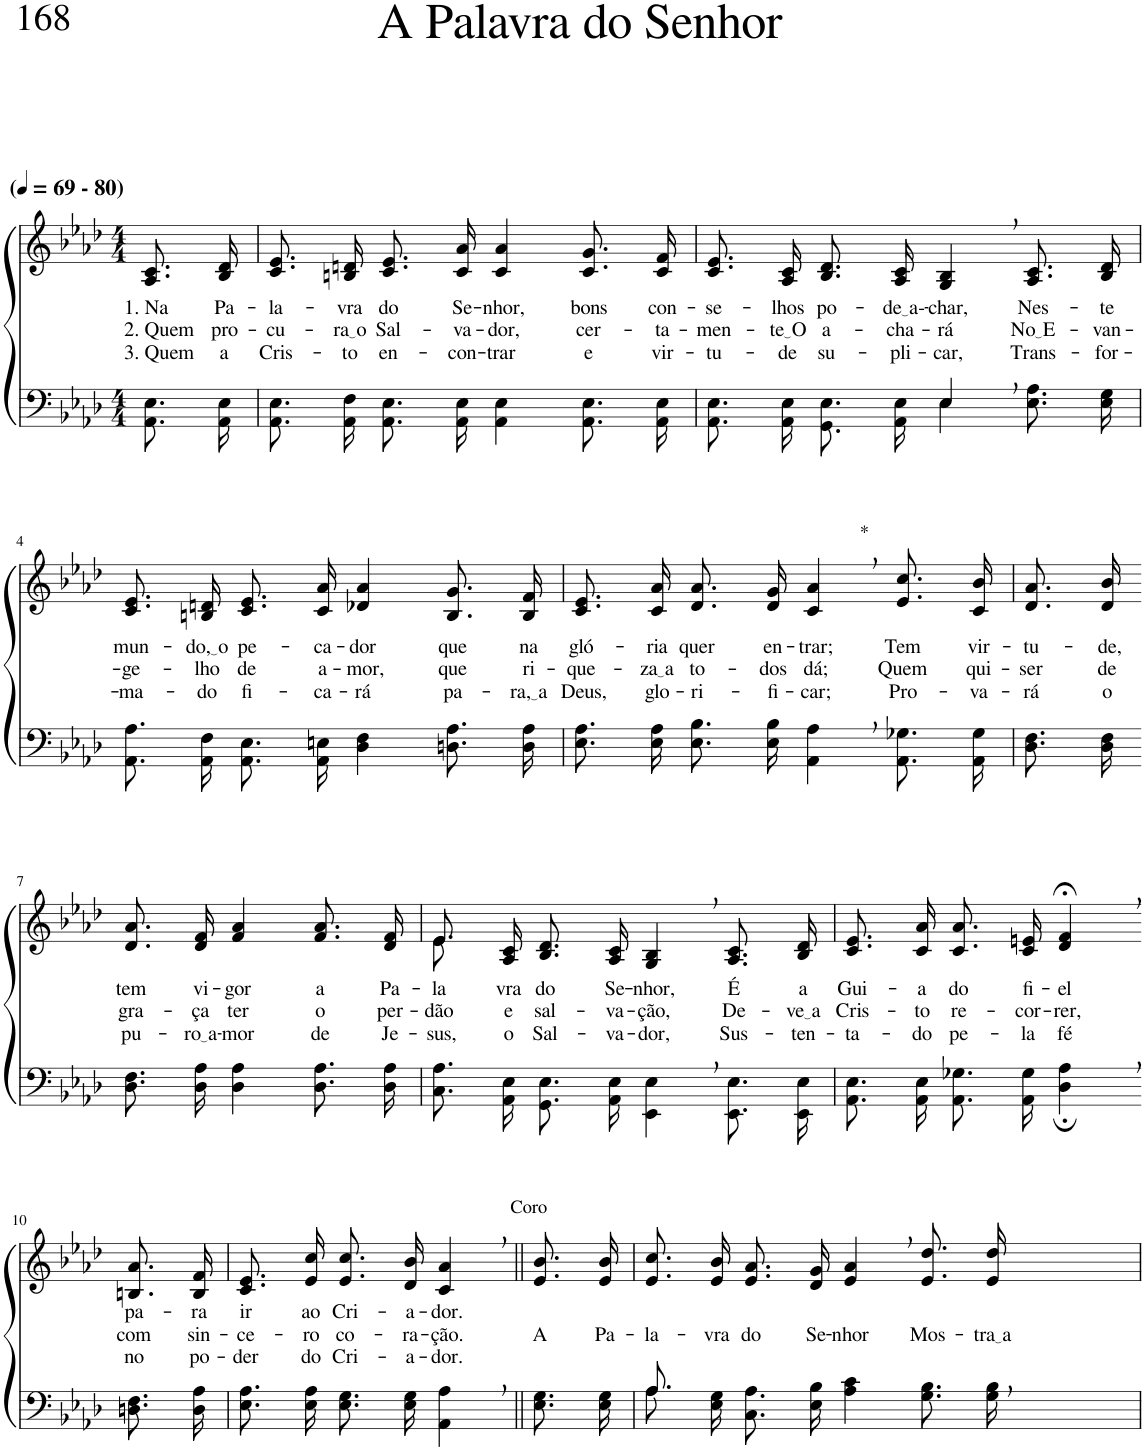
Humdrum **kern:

**kern	**kern	**text	**text	**text
*part2	*part1	*part1	*part1	*part1
*staff2	*staff1	*staff1	*staff1	*staff1
*I"Parte III e IV	*I"Parte I e II	*	*	*
*clefF4	*clefG2	*	*	*
*Trd-1c-2	*Trd-1c-2	*	*	*
*k[b-e-a-d-]	*k[b-e-a-d-]	*	*	*
*M4/4	*M4/4	*	*	*
*MM69	*MM69	*	*	*
=1	=1	=1	=1	=1
!	!LO:TX:a:B:t=(	!	!	!
!	!LO:TX:a:B:t=- 80)	!	!	!
!	!	!LO:LY:b	!LO:LY:b	!LO:LY:b
8.AA-/ 8.E-/L	8.A-/ 8.c/L	1. Na	2. Quem	3. Quem
!	!	!LO:LY:b	!LO:LY:b	!LO:LY:b
16AA-/ 16E-/Jk	16B-/ 16d-/Jk	Pa-	pro-	a
=2	=2	=2	=2	=2
!	!	!LO:LY:b	!LO:LY:b	!LO:LY:b
8.AA-/ 8.E-/L	8.c/ 8.e-/L	-la-	-cu-	Cris-
!	!	!LO:LY:b	!LO:LY:b	!LO:LY:b
16AA-/ 16F/Jk	16Bn/ 16dn/Jk	-vra	ra o	-to
!	!	!LO:LY:b	!LO:LY:b	!LO:LY:b
8.AA-/ 8.E-/L	8.c/ 8.e-/L	do	Sal-	en-
!	!	!LO:LY:b	!LO:LY:b	!LO:LY:b
16AA-/ 16E-/Jk	16c/ 16a-/Jk	Se-	-va-	-con-
!	!	!LO:LY:b	!LO:LY:b	!LO:LY:b
4AA-\ 4E-\	4c/ 4a-/	-nhor,	-dor,	-trar
!	!	!LO:LY:b	!LO:LY:b	!LO:LY:b
8.AA-/ 8.E-/L	8.c/ 8.g/L	bons	cer-	e
!	!	!LO:LY:b	!LO:LY:b	!LO:LY:b
16AA-/ 16E-/Jk	16c/ 16f/Jk	con-	-ta-	vir-
=3	=3	=3	=3	=3
*^	*	*	*	*
!	!	!	!LO:LY:b	!LO:LY:b	!LO:LY:b
2ryy	8.AA-/ 8.E-/L	8.c/ 8.e-/L	-se-	-men-	-tu-
!	!	!	!LO:LY:b	!LO:LY:b	!LO:LY:b
.	16AA-/ 16E-/Jk	16A-/ 16c/Jk	-lhos	te O	-de
!	!	!	!LO:LY:b	!LO:LY:b	!LO:LY:b
.	8.GG/ 8.E-/L	8.B-/ 8.d-/L	po-	a-	su-
!	!	!	!LO:LY:b	!LO:LY:b	!LO:LY:b
.	16AA-/ 16E-/Jk	16A-/ 16c/Jk	de a-	-cha-	-pli-
!	!	!	!LO:LY:b	!LO:LY:b	!LO:LY:b
4E-,/	4E-\	4G/, 4B-/,	-char,	-rá	-car,
!	!	!	!LO:LY:b	!LO:LY:b	!LO:LY:b
4ryy	8.E-\ 8.A-\L	8.A-/ 8.c/L	Nes-	No E	Trans-
!	!	!	!LO:LY:b	!LO:LY:b	!LO:LY:b
.	16E-\ 16G\Jk	16B-/ 16d-/Jk	-te	-van-	-for-
!!LO:LB:g=z
=4	=4	=4	=4	=4	=4
!	!	!	!LO:LY:b	!LO:LY:b	!LO:LY:b
*v	*v	*	*	*	*
8.AA-/ 8.A-/L	8.c/ 8.e-/L	mun-	-ge-	-ma-
!	!	!LO:LY:b	!LO:LY:b	!LO:LY:b
16AA-/ 16F/Jk	16Bn/ 16dn/Jk	do, o	-lho	-do
!	!	!LO:LY:b	!LO:LY:b	!LO:LY:b
8.AA-/ 8.E-/L	8.c/ 8.e-/L	pe-	de	fi-
!	!	!LO:LY:b	!LO:LY:b	!LO:LY:b
16AA-/ 16En/Jk	16c/ 16a-/Jk	-ca-	a-	-ca-
!	!	!LO:LY:b	!LO:LY:b	!LO:LY:b
4D-\ 4F\	4d-X/ 4a-/	-dor	-mor,	-rá
!	!	!LO:LY:b	!LO:LY:b	!LO:LY:b
8.Dn\ 8.A-\L	8.B/ 8.g/L	que	que	pa-
!	!	!LO:LY:b	!LO:LY:b	!LO:LY:b
16D\ 16A-\Jk	16B/ 16f/Jk	na	ri-	ra, a
=5	=5	=5	=5	=5
!	!	!LO:LY:b	!LO:LY:b	!LO:LY:b
8.E-\ 8.A-\L	8.c/ 8.e-/L	gló-	-que-	Deus,
!	!	!LO:LY:b	!LO:LY:b	!LO:LY:b
16E-\ 16A-\Jk	16c/ 16a-/Jk	-ria	za a	glo-
!	!	!LO:LY:b	!LO:LY:b	!LO:LY:b
8.E-\ 8.B-\L	8.d-/ 8.a-/L	quer	to-	-ri-
!	!	!LO:LY:b	!LO:LY:b	!LO:LY:b
16E-\ 16B-\Jk	16d-/ 16g/Jk	en-	-dos	-fi-
!	!LO:TX:a:t=*	!	!	!
!	!	!LO:LY:b	!LO:LY:b	!LO:LY:b
4AA-\, 4A-\,	4c/, 4a-/,	-trar;	dá;	-car;
!	!	!LO:LY:b	!LO:LY:b	!LO:LY:b
8.AA-\ 8.G-X\L	8.e-/ 8.cc/L	Tem	Quem	Pro-
!	!	!LO:LY:b	!LO:LY:b	!LO:LY:b
16AA-\ 16G-\Jk	16c/ 16b-/Jk	vir-	qui-	-va-
=6	=6	=6	=6	=6
!	!	!LO:LY:b	!LO:LY:b	!LO:LY:b
8.D-\ 8.F\L	8.d-/ 8.a-/L	-tu-	-ser	-rá
!	!	!LO:LY:b	!LO:LY:b	!LO:LY:b
16D-\ 16F\Jk	16d-/ 16b-/Jk	-de,	de	o
!!LO:LB:g=z
=7-	=7-	=7-	=7-	=7-
!	!	!LO:LY:b	!LO:LY:b	!LO:LY:b
8.D-\ 8.F\L	8.d-/ 8.a-/L	tem	gra-	pu-
!	!	!LO:LY:b	!LO:LY:b	!LO:LY:b
16D-\ 16A-\Jk	16d-/ 16f/Jk	vi-	-ça	ro a
!	!	!LO:LY:b	!LO:LY:b	!LO:LY:b
4D-\ 4A-\	4f/ 4a-/	-gor	ter	-mor
!	!	!LO:LY:b	!LO:LY:b	!LO:LY:b
8.D-\ 8.A-\L	8.f/ 8.a-/L	a	o	de
!	!	!LO:LY:b	!LO:LY:b	!LO:LY:b
16D-\ 16A-\Jk	16d-/ 16f/Jk	Pa-	per-	Je-
=8	=8	=8	=8	=8
!	!	!LO:LY:b	!LO:LY:b	!LO:LY:b
*	*^	*	*	*
8.C\ 8.A-\L	8.e-\	8.e-/L	-la-	-dão	-sus,
!	!	!	!LO:LY:b	!LO:LY:b	!LO:LY:b
16AA-\ 16E-\Jk	2ryy	16A-/ 16c/Jk	-vra	e	o
!	!	!	!LO:LY:b	!LO:LY:b	!LO:LY:b
8.GG/ 8.E-/L	.	8.B-/ 8.d-/L	do	sal-	Sal-
!	!	!	!LO:LY:b	!LO:LY:b	!LO:LY:b
16AA-/ 16E-/Jk	.	16A-/ 16c/Jk	Se-	-va-	-va-
!	!	!	!LO:LY:b	!LO:LY:b	!LO:LY:b
4EE-\, 4E-\,	.	4G/ 4B-/	-nhor,	-ção,	-dor,
.	4ryy	.	.	.	.
!	!	!	!LO:LY:b	!LO:LY:b	!LO:LY:b
8.EE-/ 8.E-/L	.	8.A-/ 8.c/L	É	De-	Sus-
!	!	!	!LO:LY:b	!LO:LY:b	!LO:LY:b
16EE-/ 16E-/Jk	16ryy	16B-/ 16d-/Jk	a	ve a	-ten-
=9	=9	=9	=9	=9	=9
!	!	!	!LO:LY:b	!LO:LY:b	!LO:LY:b
*	*v	*v	*	*	*
8.AA-/ 8.E-/L	8.c/ 8.e-/L	Gui-	Cris-	-ta-
!	!	!LO:LY:b	!LO:LY:b	!LO:LY:b
16AA-/ 16E-/Jk	16c/ 16a-/Jk	-a	-to	-do
!	!	!LO:LY:b	!LO:LY:b	!LO:LY:b
8.AA-\ 8.G-X\L	8.c/ 8.a-/L	do	re-	pe-
!	!	!LO:LY:b	!LO:LY:b	!LO:LY:b
16AA-\ 16G-\Jk	16c/ 16en/Jk	fi-	-cor-	-la
!	!	!LO:LY:b	!LO:LY:b	!LO:LY:b
4D-\;, 4A-\;,	4d-/;<, 4f/;<,	-el	-rer,	fé
!!LO:LB:g=z
=10-	=10-	=10-	=10-	=10-
!	!	!LO:LY:b	!LO:LY:b	!LO:LY:b
8.Dn\ 8.F\L	8.Bn/ 8.a-/L	pa-	com	no
!	!	!LO:LY:b	!LO:LY:b	!LO:LY:b
16D\ 16A-\Jk	16B/ 16f/Jk	-ra	sin-	po-
=11	=11	=11	=11	=11
!	!	!LO:LY:b	!LO:LY:b	!LO:LY:b
8.E-\ 8.A-\L	8.c/ 8.e-/L	ir	-ce-	-der
!	!	!LO:LY:b	!LO:LY:b	!LO:LY:b
16E-\ 16A-\Jk	16e-/ 16cc/Jk	ao	-ro	do
!	!	!LO:LY:b	!LO:LY:b	!LO:LY:b
8.E-\ 8.G\L	8.e-/ 8.cc/L	Cri-	co-	Cri-
!	!	!LO:LY:b	!LO:LY:b	!LO:LY:b
16E-\ 16G\Jk	16d-/ 16b-/Jk	-a-	-ra-	-a-
!	!LO:TX:a:t=Coro	!	!	!
!	!	!LO:LY:b	!LO:LY:b	!LO:LY:b
4AA-\, 4A-\,	4c/, 4a-/,	-dor.	-ção.	-dor.
=12||	=12||	=12||	=12||	=12||
!	!	!	!LO:LY:b	!
8.E-\ 8.G\L	8.e-/ 8.b-/L	.	A	.
!	!	!	!LO:LY:b	!
16E-\ 16G\Jk	16e-/ 16b-/Jk	.	Pa-	.
=13	=13	=13	=13	=13
*^	*	*	*	*
!	!	!	!	!LO:LY:b	!
8.A-/	8.A-\L	8.e-/ 8.cc/L	.	-la-	.
!	!	!	!	!LO:LY:b	!
2ryy	16E-\ 16G\Jk	16e-/ 16b-/Jk	.	-vra	.
!	!	!	!	!LO:LY:b	!
.	8.C\ 8.A-\L	8.e-/ 8.a-/L	.	do	.
!	!	!	!	!LO:LY:b	!
.	16E-\ 16B-\Jk	16d-/ 16g/Jk	.	Se-	.
!	!	!	!	!LO:LY:b	!
.	4A-\ 4c\	4e-/, 4a-/,	.	-nhor	.
4ryy	.	.	.	.	.
!	!	!	!	!LO:LY:b	!
.	8.G\ 8.B-\L	8.e-/ 8.dd-/L	.	Mos-	.
!	!	!	!	!LO:LY:b	!
16ryy	16G\ 16B-\Jk	16e-/ 16dd-/Jk	.	tra a	.
*v	*v	*	*	*	*
=	=	=	=	=
*-	*-	*-	*-	*-
